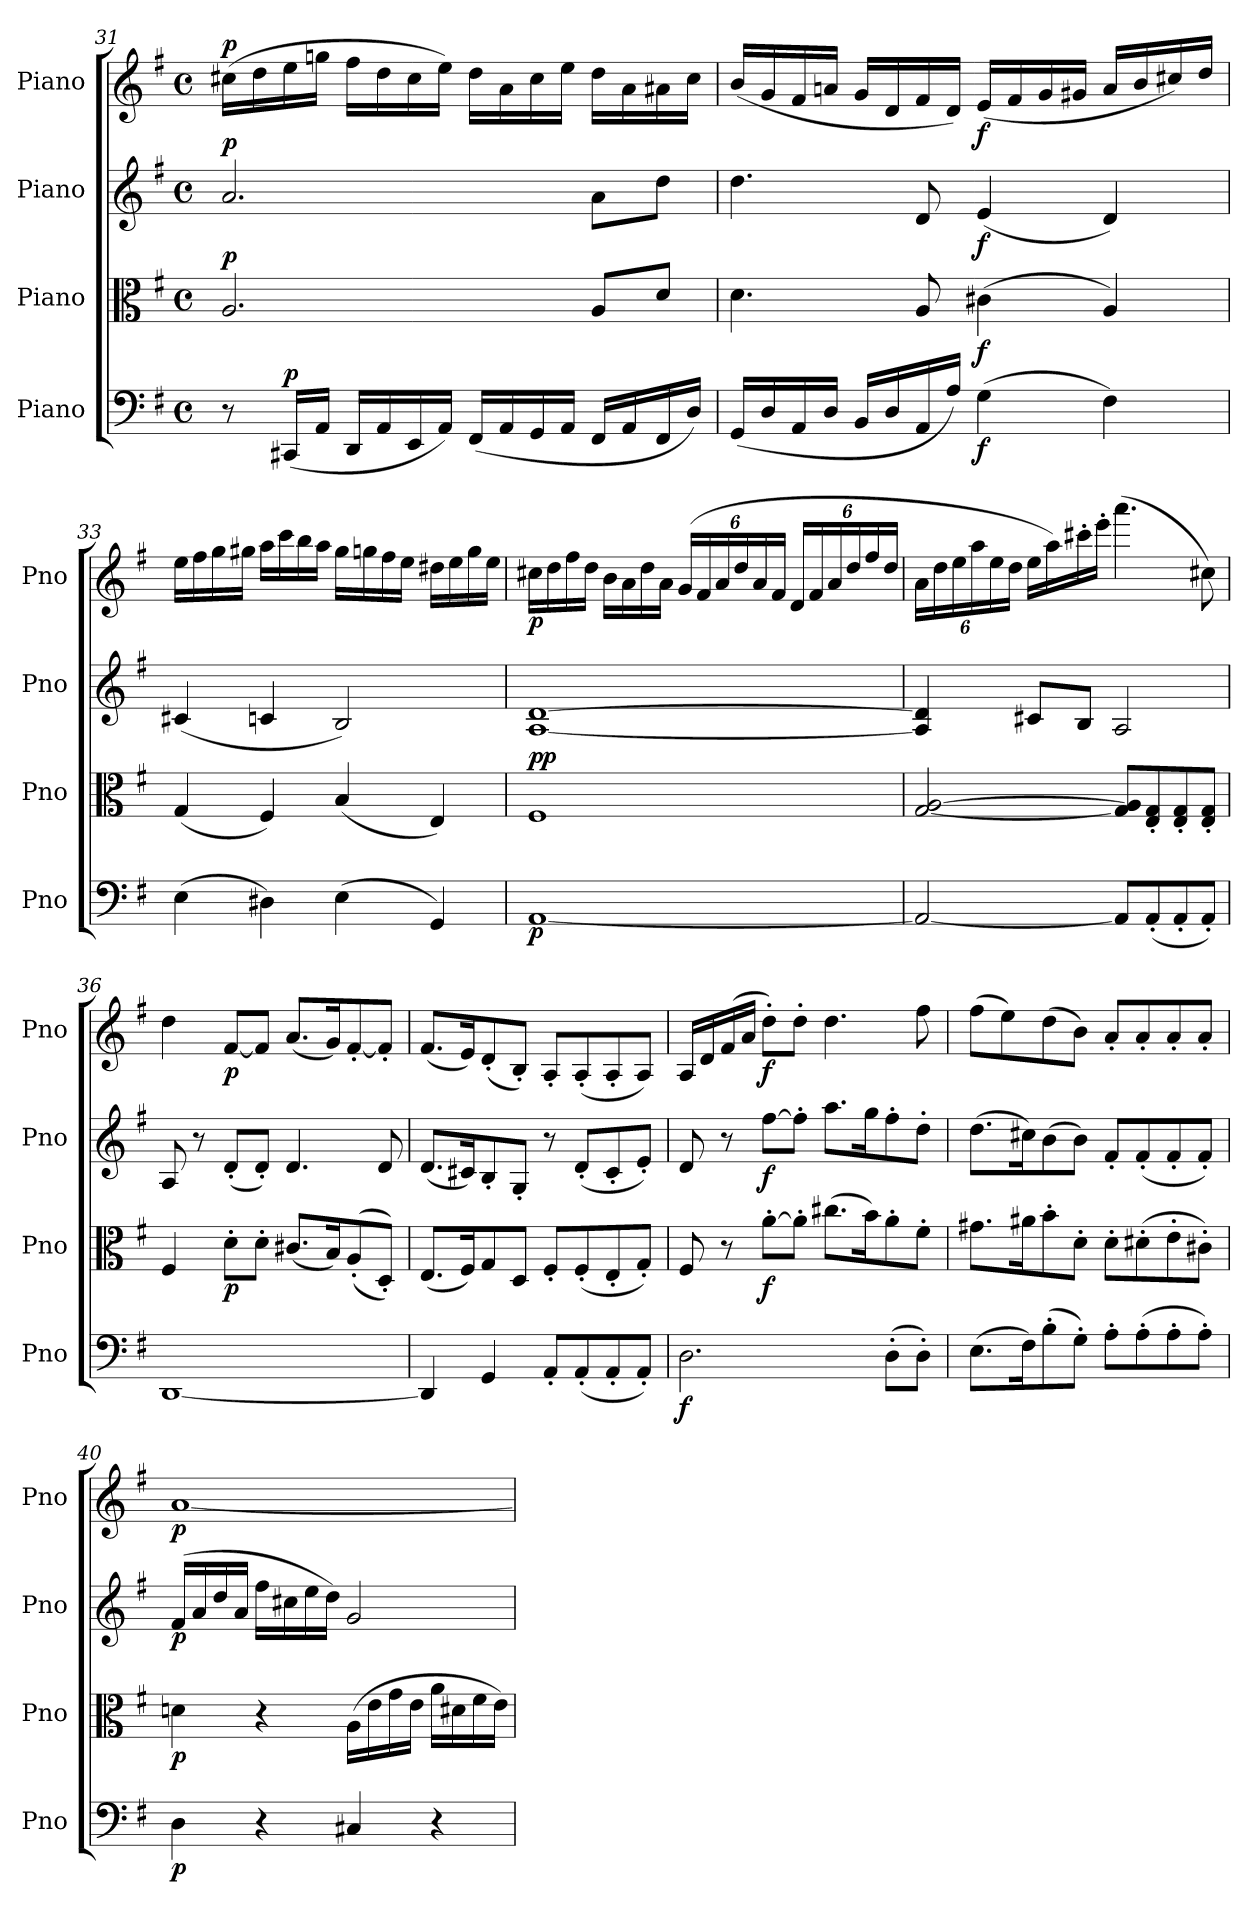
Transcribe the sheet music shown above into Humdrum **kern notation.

**kern	**dynam	**kern	**dynam	**kern	**dynam	**kern	**dynam
*part4	*part4	*part3	*part3	*part2	*part2	*part1	*part1
*staff4	*staff4	*staff3	*staff3	*staff2	*staff2	*staff1	*staff1
*I"Piano	*	*I"Piano	*	*I"Piano	*	*I"Piano	*
*I'Pno	*	*I'Pno	*	*I'Pno	*	*I'Pno	*
*clefF4	*	*clefC3	*	*clefG2	*	*clefG2	*
*k[f#]	*	*k[f#]	*	*k[f#]	*	*k[f#]	*
*M4/4	*	*M4/4	*	*M4/4	*	*M4/4	*
*met(c)	*	*met(c)	*	*met(c)	*	*met(c)	*
=31	=31	=31	=31	=31	=31	=31	=31
!	!	!	!LO:DY:a	!	!LO:DY:a	!	!LO:DY:a
8r	.	2.A/	p	2.a/	p	(16cc#X\LL	p
.	.	.	.	.	.	16dd\	.
!	!LO:DY:a	!	!	!	!	!	!
(16CC#X/LL	p	.	.	.	.	16ee\	.
16AA/JJ	.	.	.	.	.	16ggn\JJ	.
16DD/LL	.	.	.	.	.	16ff#\LL	.
16AA/	.	.	.	.	.	16dd\	.
16EE/	.	.	.	.	.	16cc#\	.
16AA/JJ)	.	.	.	.	.	16ee\JJ)	.
(16FF#/LL	.	.	.	.	.	16dd\LL	.
16AA/	.	.	.	.	.	16a\	.
16GG/	.	.	.	.	.	16cc#\	.
16AA/JJ	.	.	.	.	.	16ee\JJ	.
16FF#/LL	.	8A/L	.	8a\L	.	16dd\LL	.
16AA/	.	.	.	.	.	16a\	.
16FF#/	.	8d/J	.	8dd\J	.	16a#X\	.
16D/JJ)	.	.	.	.	.	16cc#\JJ	.
=32	=32	=32	=32	=32	=32	=32	=32
(16GG/LL	.	4.d\	.	4.dd\	.	(16b/LL	.
16D/	.	.	.	.	.	16g/	.
16AA/	.	.	.	.	.	16f#/	.
16D/JJ	.	.	.	.	.	16an/JJ	.
16BB/LL	.	.	.	.	.	16g/LL	.
16D/	.	.	.	.	.	16d/	.
16AA/	.	8A/	.	8d/	.	16f#/	.
16A/JJ)	.	.	.	.	.	16d/JJ)	.
!	!LO:DY:b	!	!LO:DY:b	!	!LO:DY:b	!	!LO:DY:b
(4G\	f	(4c#X\	f	(4e/	f	(16e/LL	f
.	.	.	.	.	.	16f#/	.
.	.	.	.	.	.	16g/	.
.	.	.	.	.	.	16g#X/JJ	.
4F#\)	.	4A/)	.	4d/)	.	16a/LL	.
.	.	.	.	.	.	16b/	.
.	.	.	.	.	.	16cc#X/)	.
.	.	.	.	.	.	16dd/JJ	.
=33	=33	=33	=33	=33	=33	=33	=33
(4E\	.	(4G/	.	(4c#X/	.	16ee\LL	.
.	.	.	.	.	.	16ff#\	.
.	.	.	.	.	.	16gg\	.
.	.	.	.	.	.	16gg#X\JJ	.
4D#X\)	.	4F#/)	.	4cn/	.	16aa\LL	.
.	.	.	.	.	.	16ccc\	.
.	.	.	.	.	.	16bb\	.
.	.	.	.	.	.	16aa\JJ	.
(4E\	.	(4B/	.	2B/)	.	16gg#\LL	.
.	.	.	.	.	.	16ggn\	.
.	.	.	.	.	.	16ff#\	.
.	.	.	.	.	.	16ee\JJ	.
4GG/)	.	4E/)	.	.	.	16dd#X\LL	.
.	.	.	.	.	.	16ee\	.
.	.	.	.	.	.	16gg\	.
.	.	.	.	.	.	16ee\JJ	.
=34	=34	=34	=34	=34	=34	=34	=34
!	!LO:DY:b	!	!LO:DY:b	!	!	!	!
!	!	!	!LO:DY:n=1:a	!	!	!	!LO:DY:b
[1AA	p	1F#	p p	[1A [1d	.	16cc#X\LL	p
.	.	.	.	.	.	16dd\	.
.	.	.	.	.	.	16ff#\	.
.	.	.	.	.	.	16dd\JJ	.
.	.	.	.	.	.	16b\LL	.
.	.	.	.	.	.	16a\	.
.	.	.	.	.	.	16dd\	.
.	.	.	.	.	.	16a\JJ	.
*	*	*	*	*	*	*Xbrackettup	*
.	.	.	.	.	.	(24g/LL	.
.	.	.	.	.	.	24f#/	.
.	.	.	.	.	.	24a/	.
.	.	.	.	.	.	24dd/	.
.	.	.	.	.	.	24a/	.
.	.	.	.	.	.	24f#/JJ	.
.	.	.	.	.	.	24d/LL	.
.	.	.	.	.	.	24f#/	.
.	.	.	.	.	.	24a/	.
.	.	.	.	.	.	24dd/	.
.	.	.	.	.	.	24ff#/	.
.	.	.	.	.	.	24dd/JJ	.
=35	=35	=35	=35	=35	=35	=35	=35
2AA/_	.	[2G/ [2A/	.	4A/] 4d/]	.	24a\LL	.
.	.	.	.	.	.	24dd\	.
.	.	.	.	.	.	24ee\	.
.	.	.	.	.	.	24aa\	.
.	.	.	.	.	.	24ee\	.
.	.	.	.	.	.	24dd\JJ	.
.	.	.	.	8c#X/L	.	16ee\LL	.
.	.	.	.	.	.	16aa\)	.
.	.	.	.	8B/J	.	16ccc#X'\	.
.	.	.	.	.	.	16eee'\JJ	.
8AA/L]	.	8G/] 8A/]L	.	2A/	.	(4.aaa\	.
(8AA'/	.	8E/' 8G/'	.	.	.	.	.
8AA'/	.	8E/' 8G/'	.	.	.	.	.
8AA'/J)	.	8E/' 8G/'J	.	.	.	8cc#X\)	.
=36	=36	=36	=36	=36	=36	=36	=36
[1DD	.	4F#/	.	8A/	.	4dd\	.
.	.	.	.	8r	.	.	.
!	!	!	!LO:DY:b	!	!	!	!LO:DY:b
.	.	8d'\L	p	(8d'/L	.	[8f#/L	p
.	.	8d'\J	.	8d'/J)	.	8f#/J]	.
.	.	(8.c#X/L	.	4.d/	.	(8.a/L	.
.	.	16B/K)	.	.	.	16g/K)	.
.	.	((8A'/	.	.	.	[8f#'/	.
.	.	8D'/J))	.	8d/	.	8f#'/J]	.
=37	=37	=37	=37	=37	=37	=37	=37
4DD/]	.	(8.E/L	.	(8.d/L	.	(8.f#/L	.
.	.	16F#/K)	.	16c#X/K)	.	16e/K)	.
4GG/	.	8G/	.	8B'/	.	(8d'/	.
.	.	8D/J	.	8G'/J	.	8B'/J)	.
8AA'/L	.	8F#'/L	.	8r	.	8A'/L	.
(8AA'/	.	(8F#'/	.	(8d'/L	.	(8A'/	.
8AA'/	.	8E'/	.	8c#'/	.	8A'/	.
8AA'/J)	.	8G'/J)	.	8e'/J)	.	8A/J)	.
=38	=38	=38	=38	=38	=38	=38	=38
!	!LO:DY:b	!	!	!	!	!	!
2.D\	f	8F#/	.	8d/	.	16A/LL	.
.	.	.	.	.	.	16d/	.
.	.	8r	.	8r	.	(16f#/	.
.	.	.	.	.	.	16a/JJ	.
!	!	!	!LO:DY:b	!	!LO:DY:b	!	!LO:DY:b
.	.	[8a'\L	f	[8ff#\L	f	8dd'\L)	f
.	.	8a'\J]	.	8ff#'\J]	.	8dd'\J	.
.	.	(8.cc#X\L	.	8.aa\L	.	4.dd\	.
.	.	16b\K)	.	16gg\K	.	.	.
(8D'\L	.	8a'\	.	8ff#'\	.	.	.
8D'\J)	.	8f#'\J	.	8dd'\J	.	8ff#\	.
=39	=39	=39	=39	=39	=39	=39	=39
(8.E\L	.	8.g#X\L	.	(8.dd\L	.	(8ff#\L	.
.	.	.	.	.	.	8ee\)	.
16F#\K)	.	16a#X\K	.	16cc#X\K)	.	.	.
(8B'\	.	8b'\	.	(8b\	.	(8dd\	.
8G'\J)	.	8d'\J	.	8b\J)	.	8b\J)	.
8A'\L	.	8d'\L	.	8f#'/L	.	8a'/L	.
(8A'\	.	(8d#X'\	.	(8f#'/	.	8a'/	.
8A'\	.	8e'\	.	8f#'/	.	8a'/	.
8A'\J)	.	8c#X'\J)	.	8f#'/J)	.	8a'/J	.
=40	=40	=40	=40	=40	=40	=40	=40
!	!LO:DY:b	!	!LO:DY:b	!	!LO:DY:b	!	!LO:DY:b
4D\	p	4dn\	p	(16f#/LL	p	[1a	p
.	.	.	.	16a/	.	.	.
.	.	.	.	16dd/	.	.	.
.	.	.	.	16a/JJ	.	.	.
4r	.	4r	.	16ff#\LL	.	.	.
.	.	.	.	16cc#X\	.	.	.
.	.	.	.	16ee\	.	.	.
.	.	.	.	16dd\JJ)	.	.	.
4C#X/	.	(16A\LL	.	2g/	.	.	.
.	.	16e\	.	.	.	.	.
.	.	16g\	.	.	.	.	.
.	.	16e\JJ	.	.	.	.	.
4r	.	16a\LL	.	.	.	.	.
.	.	16d#X\	.	.	.	.	.
.	.	16f#\	.	.	.	.	.
.	.	16e\JJ)	.	.	.	.	.
=	=	=	=	=	=	=	=
*-	*-	*-	*-	*-	*-	*-	*-
